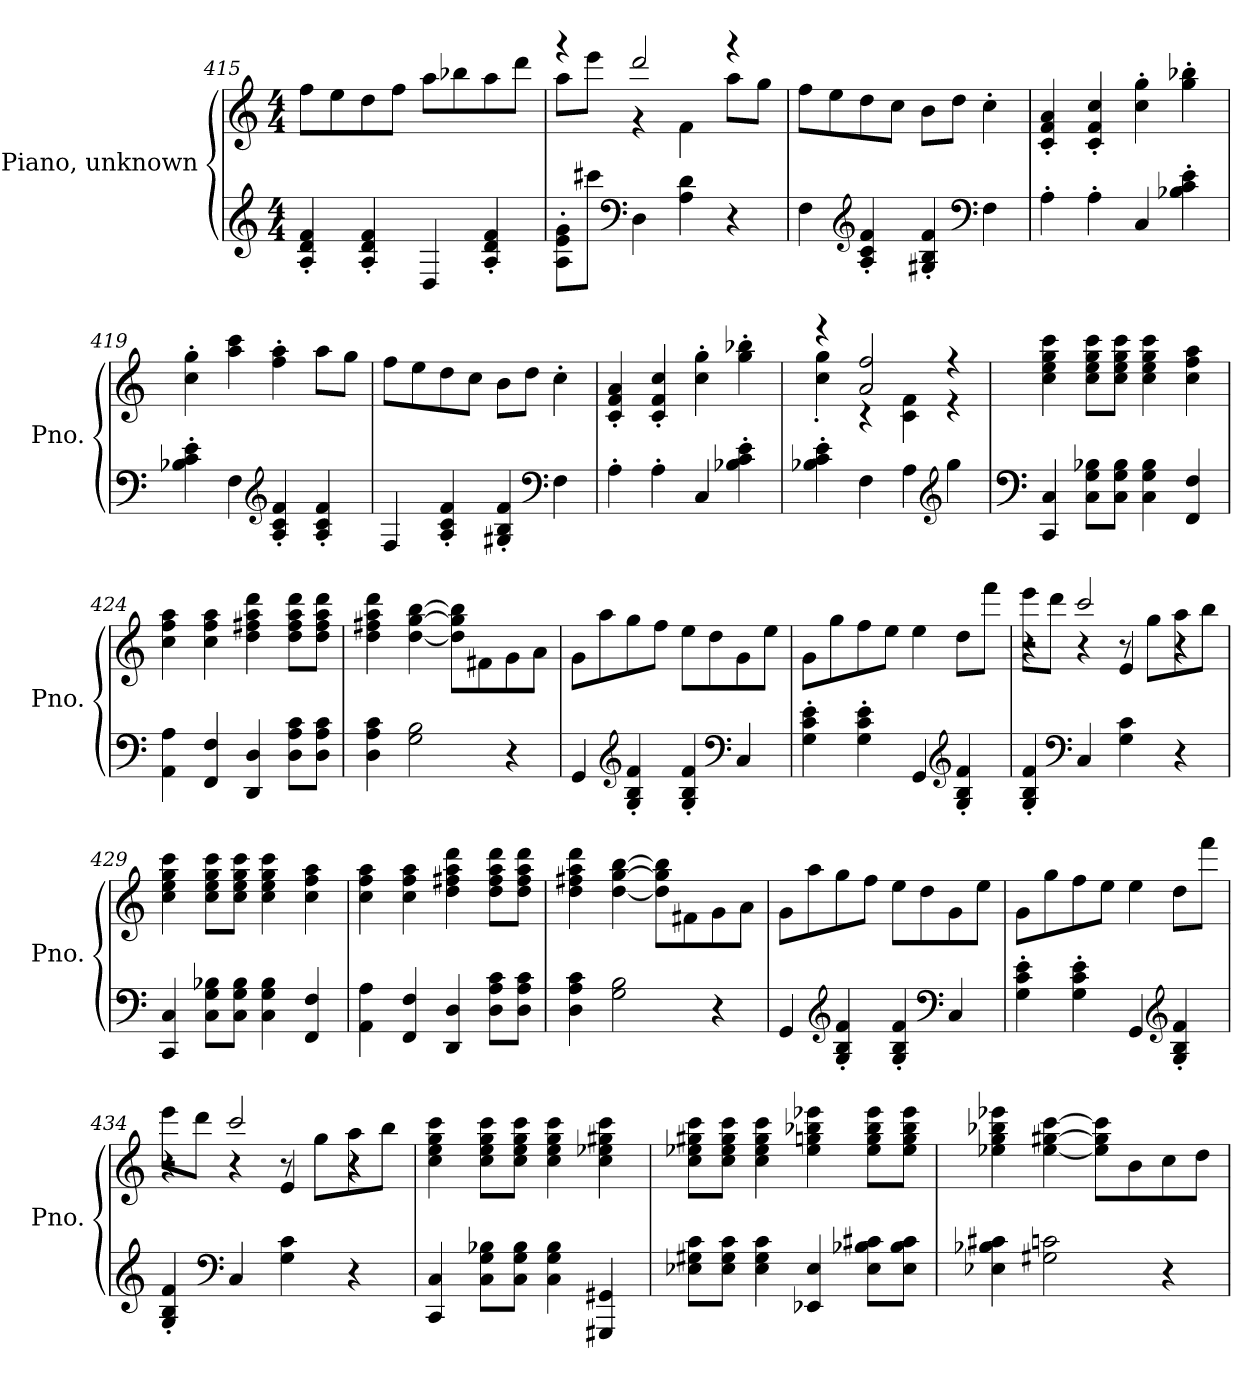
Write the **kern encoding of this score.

**kern	**kern
*part1	*part1
*staff2	*staff1
*I"Piano, unknown	*
*I'Pno.	*
!!LO:LB:g=z
*clefG2	*clefG2
*k[]	*k[]
*M4/4	*M4/4
=415	=415
4A/' 4d/' 4f/'	8ff\L
.	8ee\
4A/' 4d/' 4f/'	8dd\
.	8ff\J
4D/	8aa\L
.	8bb-X\
4A/' 4d/' 4f/'	8aa\
.	8ddd\J
=416	=416
*	*^
8A\' 8e\' 8g\'L	4r	8aa\L
8ccc#X\J	.	8eee\J
*clefF4	*	*
4D\	2ddd/	4r
4A\ 4d\	.	4f\
4r	4r	8aa\L
.	.	8gg\J
*	*v	*v
=417	=417
4F\	8ff\L
.	8ee\
*clefG2	*
4A/' 4c/' 4f/'	8dd\
.	8cc\J
4G#X/' 4B/' 4f/'	8b\L
.	8dd\J
*clefF4	*
4F\	4cc'\
=418	=418
4A'\	4c/' 4f/' 4a/'
4A'\	4c/' 4f/' 4cc/'
4C/	4cc\' 4gg\'
4B-X\' 4c\' 4e\'	4gg\' 4bb-X\'
=419	=419
4B-X\' 4c\' 4e\'	4cc\' 4gg\'
4F\	4aa\ 4ccc\
*clefG2	*
4A/' 4c/' 4f/'	4ff\' 4aa\'
4A/' 4c/' 4f/'	8aa\L
.	8gg\J
!!LO:LB:g=z
=420	=420
4F/	8ff\L
.	8ee\
4A/' 4c/' 4f/'	8dd\
.	8cc\J
4G#X/' 4B/' 4f/'	8b\L
.	8dd\J
*clefF4	*
4F\	4cc'\
=421	=421
4A'\	4c/' 4f/' 4a/'
4A'\	4c/' 4f/' 4cc/'
4C/	4cc\' 4gg\'
4B-X\' 4c\' 4e\'	4gg\' 4bb-X\'
=422	=422
*	*^
4B-X\' 4c\' 4e\'	4r	4cc\' 4gg\'
4F\	2a/ 2ff/	4r
4A\	.	4c\ 4f\
*clefG2	*	*
4gg\	4r	4r
*	*v	*v
=423	=423
*clefF4	*
4CC/ 4C/	4cc\ 4ee\ 4gg\ 4ccc\
8C\ 8G\ 8B-X\L	8cc\ 8ee\ 8gg\ 8ccc\L
8C\ 8G\ 8B-\J	8cc\ 8ee\ 8gg\ 8ccc\J
4C\ 4G\ 4B-\	4cc\ 4ee\ 4gg\ 4ccc\
4FF/ 4F/	4cc\ 4ff\ 4aa\
=424	=424
4AA\ 4A\	4cc\ 4ff\ 4aa\
4FF/ 4F/	4cc\ 4ff\ 4aa\
4DD/ 4D/	4dd\ 4ff#X\ 4aa\ 4ddd\
8D\ 8A\ 8c\L	8dd\ 8ff#\ 8aa\ 8ddd\L
8D\ 8A\ 8c\J	8dd\ 8ff#\ 8aa\ 8ddd\J
!!LO:LB:g=z
=425	=425
4D\ 4A\ 4c\	4dd\ 4ff#X\ 4aa\ 4ddd\
2G\ 2B\	[4dd\ [4gg\ [4bb\
.	8dd\] 8gg\] 8bb\]L
.	8f#X\
4r	8g\
.	8a\J
=426	=426
4GG/	8g\L
.	8aa\
*clefG2	*
4G/' 4B/' 4f/'	8gg\
.	8ff\J
4G/' 4B/' 4f/'	8ee\L
.	8dd\
*clefF4	*
4C/	8g\
.	8ee\J
=427	=427
4G\' 4c\' 4e\'	8g\L
.	8gg\
4G\' 4c\' 4e\'	8ff\
.	8ee\J
4GG/	4ee\
*clefG2	*
4G/' 4B/' 4f/'	8dd\L
.	8fff\J
=428	=428
*	*^
*	*	*^
4G/' 4B/' 4f/'	4r	8eee\L	2r
.	.	8ddd\J	.
*clefF4	*	*	*
4C/	2ccc/	4r	.
4G\ 4c\	.	8r	4e/
.	.	8gg\L	.
4r	4r	8aa\	4r
.	.	8bb\J	.
*	*v	*v	*v
!!LO:PB:g=z
=429	=429
4CC/ 4C/	4cc\ 4ee\ 4gg\ 4ccc\
8C\ 8G\ 8B-X\L	8cc\ 8ee\ 8gg\ 8ccc\L
8C\ 8G\ 8B-\J	8cc\ 8ee\ 8gg\ 8ccc\J
4C\ 4G\ 4B-\	4cc\ 4ee\ 4gg\ 4ccc\
4FF/ 4F/	4cc\ 4ff\ 4aa\
=430	=430
4AA\ 4A\	4cc\ 4ff\ 4aa\
4FF/ 4F/	4cc\ 4ff\ 4aa\
4DD/ 4D/	4dd\ 4ff#X\ 4aa\ 4ddd\
8D\ 8A\ 8c\L	8dd\ 8ff#\ 8aa\ 8ddd\L
8D\ 8A\ 8c\J	8dd\ 8ff#\ 8aa\ 8ddd\J
=431	=431
4D\ 4A\ 4c\	4dd\ 4ff#X\ 4aa\ 4ddd\
2G\ 2B\	[4dd\ [4gg\ [4bb\
.	8dd\] 8gg\] 8bb\]L
.	8f#X\
4r	8g\
.	8a\J
=432	=432
4GG/	8g\L
.	8aa\
*clefG2	*
4G/' 4B/' 4f/'	8gg\
.	8ff\J
4G/' 4B/' 4f/'	8ee\L
.	8dd\
*clefF4	*
4C/	8g\
.	8ee\J
=433	=433
4G\' 4c\' 4e\'	8g\L
.	8gg\
4G\' 4c\' 4e\'	8ff\
.	8ee\J
4GG/	4ee\
*clefG2	*
4G/' 4B/' 4f/'	8dd\L
.	8fff\J
!!LO:LB:g=z
=434	=434
*	*^
*	*	*^
4G/' 4B/' 4f/'	4r	8eee\L	2r
.	.	8ddd\J	.
*clefF4	*	*	*
4C/	2ccc/	4r	.
4G\ 4c\	.	8r	4e/
.	.	8gg\L	.
4r	4r	8aa\	4r
.	.	8bb\J	.
*	*v	*v	*v
=435	=435
4CC/ 4C/	4cc\ 4ee\ 4gg\ 4ccc\
8C\ 8G\ 8B-X\L	8cc\ 8ee\ 8gg\ 8ccc\L
8C\ 8G\ 8B-\J	8cc\ 8ee\ 8gg\ 8ccc\J
4C\ 4G\ 4B-\	4cc\ 4ee\ 4gg\ 4ccc\
4GGG#X/ 4GG#X/	4cc\ 4ee-X\ 4gg#X\ 4ccc\
=436	=436
8E-X\ 8G#X\ 8c\L	8cc\ 8ee-X\ 8gg#X\ 8ccc\L
8E-\ 8G#\ 8c\J	8cc\ 8ee-\ 8gg#\ 8ccc\J
4E-\ 4G#\ 4c\	4cc\ 4ee-\ 4gg#\ 4ccc\
4EE-X/ 4E-/	4ee-\ 4ggn\ 4bb-X\ 4eee-X\
8E-\ 8B-X\ 8c#X\L	8ee-\ 8gg\ 8bb-\ 8eee-\L
8E-\ 8B-\ 8c#\J	8ee-\ 8gg\ 8bb-\ 8eee-\J
=437	=437
4E-X\ 4B-X\ 4c#X\	4ee-X\ 4gg\ 4bb-X\ 4eee-X\
2G#X\ 2cn\	[4ee-\ [4gg#X\ [4ccc\
.	8ee-\] 8gg#\] 8ccc\]L
.	8b\
4r	8cc\
.	8dd\J
=	=
*-	*-
